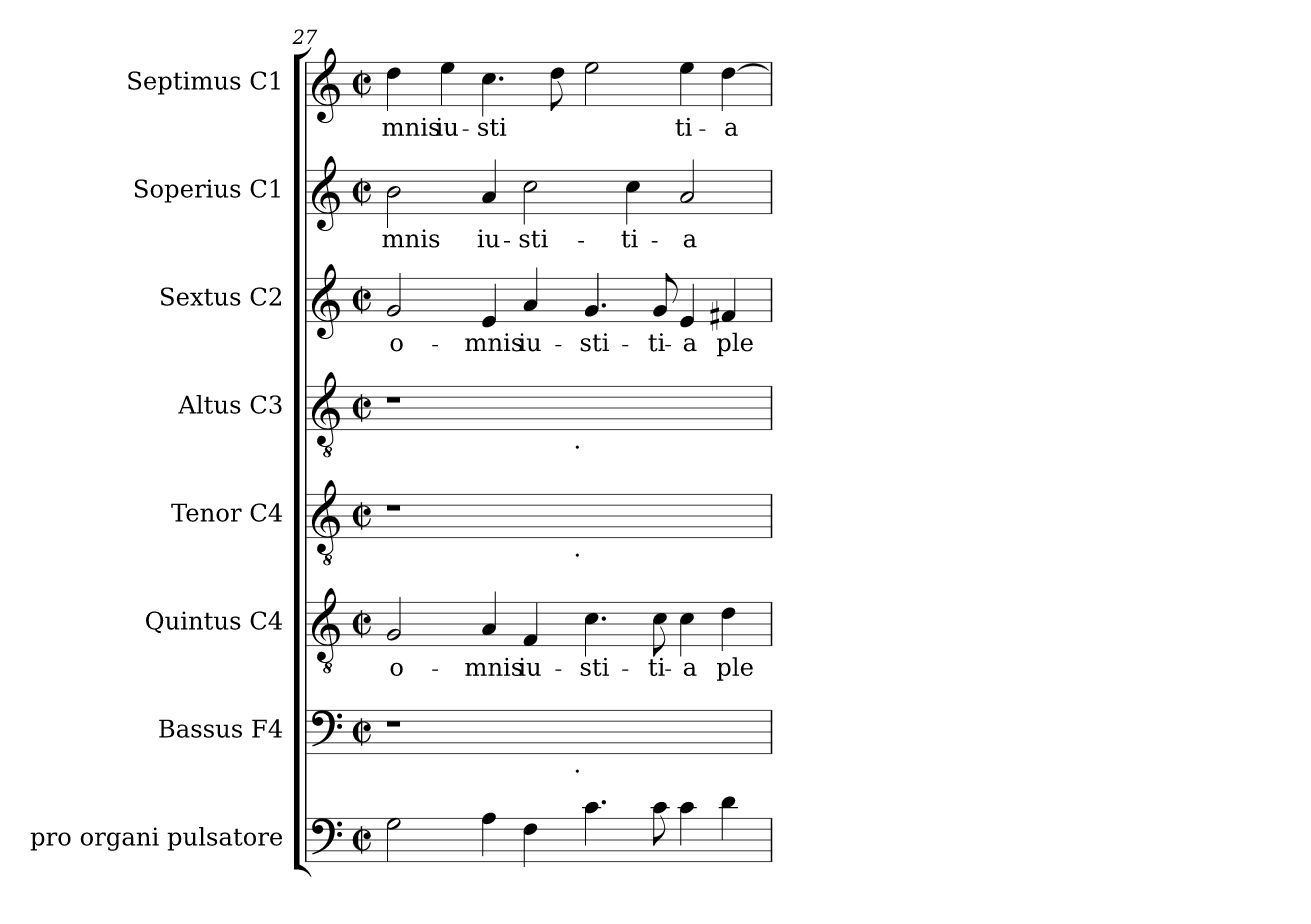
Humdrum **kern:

**kern	**text	**kern	**kern	**text	**kern	**kern	**kern	**text	**kern	**text	**kern	**text
*part8	*part8	*part7	*part6	*part6	*part5	*part4	*part3	*part3	*part2	*part2	*part1	*part1
*staff8	*staff8	*staff7	*staff6	*staff6	*staff5	*staff4	*staff3	*staff3	*staff2	*staff2	*staff1	*staff1
*I"pro organi  pulsatore	*	*I"Bassus  F4	*I"Quintus  C4	*	*I"Tenor  C4	*I"Altus  C3	*I"Sextus  C2	*	*I"Soperius  C1	*	*I"Septimus  C1	*
!!LO:PB:g=z
*clefF4	*	*clefF4	*clefGv2	*	*clefGv2	*clefGv2	*clefG2	*	*clefG2	*	*clefG2	*
*k[]	*	*k[]	*k[]	*	*k[]	*k[]	*k[]	*	*k[]	*	*k[]	*
*C:	*	*C:	*C:	*	*C:	*C:	*C:	*	*C:	*	*C:	*
*M2/2	*	*M2/2	*M2/2	*	*M2/2	*M2/2	*M2/2	*	*M2/2	*	*M2/2	*
*met(c|)	*	*met(c|)	*met(c|)	*	*met(c|)	*met(c|)	*met(c|)	*	*met(c|)	*	*met(c|)	*
=27	=27	=27	=27	=27	=27	=27	=27	=27	=27	=27	=27	=27
!	!LO:LY:a:cj	!	!	!LO:LY:b:cj	!	!	!	!LO:LY:b:cj	!	!LO:LY:b:cj	!	!LO:LY:b:rj
*	*	*^	*	*	*^	*^	*	*	*	*	*	*
2G\	.	1r	2ryy	2G/	o-	1r	2ryy	1r	2ryy	2g/	o-	2b\	-mnis	4dd\	-mnis
!	!	!	!	!	!	!	!	!	!	!	!	!	!	!	!LO:LY:b:rj
.	.	.	.	.	.	.	.	.	.	.	.	.	.	4ee\	iu-
!	!LO:LY:a:cj	!	!	!	!LO:LY:b:cj	!	!	!	!	!	!LO:LY:b:cj	!	!LO:LY:b:cj	!	!LO:LY:b:rj
4A\	.	.	4...ryy	4A/	-mnis	.	4...ryy	.	4...ryy	4e/	-mnis	4a/	iu-	4.cc\	-sti-
!	!LO:LY:a:cj	!	!	!	!LO:LY:b:cj	!	!	!	!	!	!LO:LY:b:cj	!	!LO:LY:b:cj	!	!
4F\	.	.	.	4F/	iu-	.	.	.	.	4a/	iu-	2cc\	-sti-	.	.
!	!	!	!	!	!	!	!	!	!	!	!	!	!	!	!LO:LY:b:rj
.	.	.	.	.	.	.	.	.	.	.	.	.	.	8dd\	--
!	!	!	!	!	!	!	!	!	!LO:TX:b:t=.	!	!	!	!	!	!
!	!	!	!	!	!	!	!LO:TX:b:t=.	!	!	!	!	!	!	!	!
!	!	!	!LO:TX:b:t=.	!	!	!	!	!	!	!	!	!	!	!	!
.	.	.	1ryy	.	.	.	1ryy	.	1ryy	.	.	.	.	.	.
!	!LO:LY:a:cj	!	!	!	!LO:LY:b:cj	!	!	!	!	!	!LO:LY:b:cj	!	!	!	!LO:LY:b:rj
4.c\	.	1ryy	.	4.c\	-sti-	1ryy	.	1ryy	.	4.g/	-sti-	.	.	2ee\	--
!	!	!	!	!	!	!	!	!	!	!	!	!	!LO:LY:b:cj	!	!
.	.	.	.	.	.	.	.	.	.	.	.	4cc\	-ti-	.	.
!	!LO:LY:a:cj	!	!	!	!LO:LY:b:cj	!	!	!	!	!	!LO:LY:b:cj	!	!	!	!
8c\	.	.	.	8c\	-ti-	.	.	.	.	8g/	-ti-	.	.	.	.
!	!LO:LY:a:cj	!	!	!	!LO:LY:b:cj	!	!	!	!	!	!LO:LY:b:cj	!	!LO:LY:b:cj	!	!LO:LY:b:rj
4c\	.	.	.	4c\	-a	.	.	.	.	4e/	-a	2a/	-a	4ee\	-ti-
!	!LO:LY:a:cj	!	!	!	!LO:LY:b:cj	!	!	!	!	!	!LO:LY:b:cj	!	!	!	!LO:LY:b:rj
4d\	.	.	.	4d\	ple-	.	.	.	.	4f#X/	ple-	.	.	[>4dd\	-a
.	.	.	32ryy	.	.	.	32ryy	.	32ryy	.	.	.	.	.	.
*	*	*	*	*	*	*v	*v	*	*	*	*	*	*	*	*
*	*	*v	*v	*	*	*	*v	*v	*	*	*	*	*	*
=	=	=	=	=	=	=	=	=	=	=	=	=
*-	*-	*-	*-	*-	*-	*-	*-	*-	*-	*-	*-	*-
